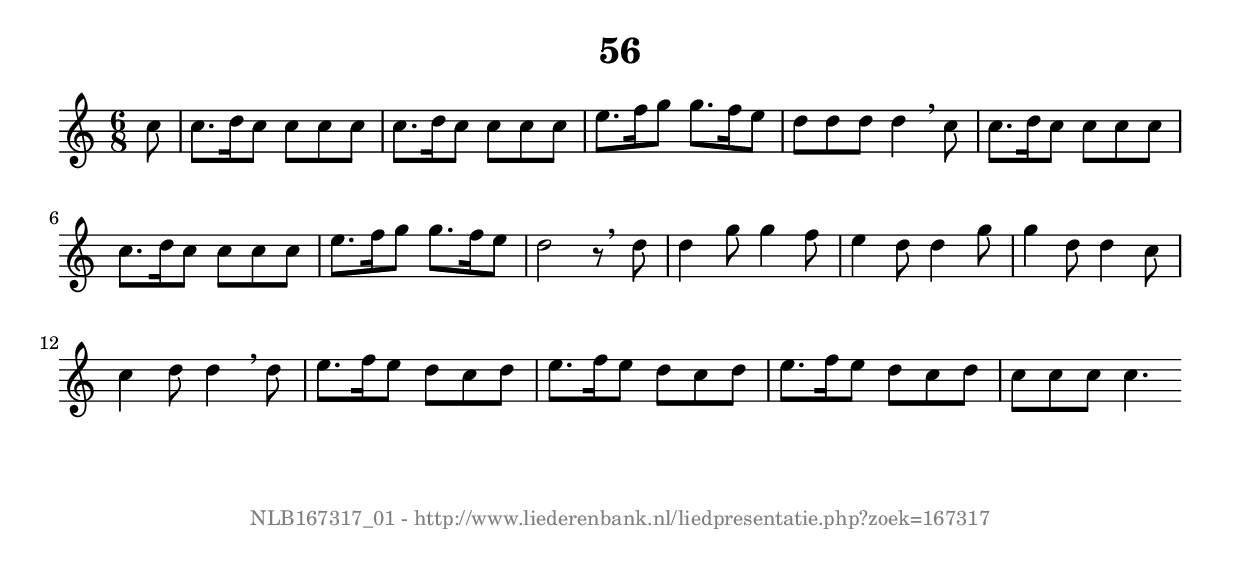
%
% produced by wce2krn 1.64 (7 June 2014)
%
\version"2.16"
#(append! paper-alist '(("long" . (cons (* 210 mm) (* 2000 mm)))))
#(set-default-paper-size "long")
sb = {\breathe}
mBreak = {\breathe }
bBreak = {\breathe }
x = {\once\override NoteHead #'style = #'cross }
gl=\glissando
itime={\override Staff.TimeSignature #'stencil = ##f }
ficta = {\once\set suggestAccidentals = ##t}
fine = {\once\override Score.RehearsalMark #'self-alignment-X = #1 \mark \markup {\italic{Fine}}}
dc = {\once\override Score.RehearsalMark #'self-alignment-X = #1 \mark \markup {\italic{D.C.}}}
dcf = {\once\override Score.RehearsalMark #'self-alignment-X = #1 \mark \markup {\italic{D.C. al Fine}}}
dcc = {\once\override Score.RehearsalMark #'self-alignment-X = #1 \mark \markup {\italic{D.C. al Coda}}}
ds = {\once\override Score.RehearsalMark #'self-alignment-X = #1 \mark \markup {\italic{D.S.}}}
dsf = {\once\override Score.RehearsalMark #'self-alignment-X = #1 \mark \markup {\italic{D.S. al Fine}}}
dsc = {\once\override Score.RehearsalMark #'self-alignment-X = #1 \mark \markup {\italic{D.S. al Coda}}}
pv = {\set Score.repeatCommands = #'((volta "1"))}
sv = {\set Score.repeatCommands = #'((volta "2"))}
tv = {\set Score.repeatCommands = #'((volta "3"))}
qv = {\set Score.repeatCommands = #'((volta "4"))}
xv = {\set Score.repeatCommands = #'((volta #f))}
\header{ tagline = ""
title = "56"
}
\score {{
\key c \major
\relative g'
{
\set melismaBusyProperties = #'()
\partial 32*4
\time 6/8
\tempo 4=120
\override Score.MetronomeMark #'transparent = ##t
\override Score.RehearsalMark #'break-visibility = #(vector #t #t #f)
c8 c8. d16 c8 c8 c c c8. d16 c8 c8 c c e8. f16 g8 g8. f16 e8 d d d d4 \mBreak
c8 c8. d16 c8 c8 c c c8. d16 c8 c8 c c e8. f16 g8 g8. f16 e8 d2 r8 \bar":|:" \bBreak
d8 d4 g8 g4 f8 e4 d8 d4 g8 g4 d8 d4 c8 c4 d8 d4 \mBreak
d8 e8. f16 e8 d c d e8. f16 e8 d c d e8. f16 e8 d c d c c c c4. \bar":|"
 }}
 \midi { }
 \layout {
            indent = 0.0\cm
}
}
\markup { \vspace #0 } \markup { \with-color #grey \fill-line { \center-column { \smaller "NLB167317_01 - http://www.liederenbank.nl/liedpresentatie.php?zoek=167317" } } }
